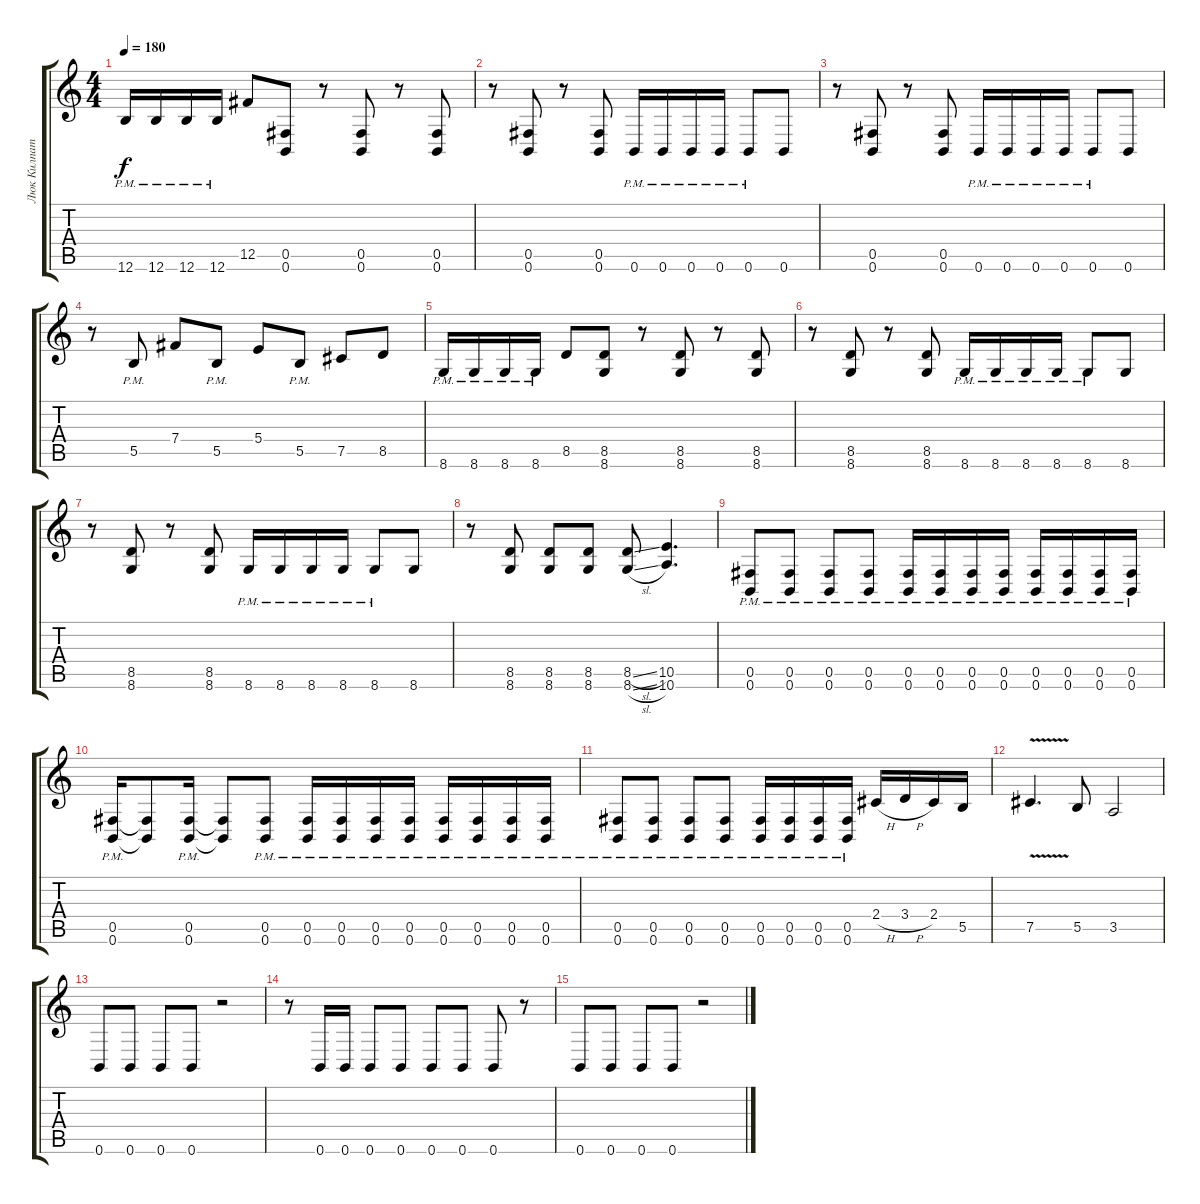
\track ("Люк Килпатрик" "Люк Килпат") {instrument distortionguitar}
\staff {score tabs}
\tuning (Db4 Ab3 E3 B2 Gb2 B1) {hide}
\ts (4 4)
\tempo 180
\clef g2
\ks c
12.6{pm}.16{dy f} 12.6{pm}.16 12.6{pm}.16 12.6{pm}.16 12.5.8 (0.5 0.6).8 r.8 (0.5 0.6).8 r.8 (0.5 0.6).8 |
r.8 (0.5 0.6).8 r.8 (0.5 0.6).8 0.6{pm}.16 0.6{pm}.16 0.6{pm}.16 0.6{pm}.16 0.6{pm}.8 0.6.8 |
r.8 (0.5 0.6).8 r.8 (0.5 0.6).8 0.6{pm}.16 0.6{pm}.16 0.6{pm}.16 0.6{pm}.16 0.6{pm}.8 0.6.8 |
r.8 5.5{pm}.8 7.4.8 5.5{pm}.8 5.4.8 5.5{pm}.8 7.5.8 8.5.8 |
8.6{pm}.16 8.6{pm}.16 8.6{pm}.16 8.6{pm}.16 8.5.8 (8.5 8.6).8 r.8 (8.5 8.6).8 r.8 (8.5 8.6).8 |
r.8 (8.5 8.6).8 r.8 (8.5 8.6).8 8.6{pm}.16 8.6{pm}.16 8.6{pm}.16 8.6{pm}.16 8.6{pm}.8 8.6.8 |
r.8 (8.5 8.6).8 r.8 (8.5 8.6).8 8.6{pm}.16 8.6{pm}.16 8.6{pm}.16 8.6{pm}.16 8.6{pm}.8 8.6.8 |
r.8 (8.5 8.6).8 (8.5 8.6).8 (8.5 8.6).8 (8.5{sl} 8.6{sl}).8 (10.5 10.6).4{d} |
(0.5{pm} 0.6{pm}).8 (0.5{pm} 0.6{pm}).8 (0.5{pm} 0.6{pm}).8 (0.5{pm} 0.6{pm}).8 (0.5{pm} 0.6{pm}).16 (0.5{pm} 0.6{pm}).16 (0.5{pm} 0.6{pm}).16 (0.5{pm} 0.6{pm}).16 (0.5{pm} 0.6{pm}).16 (0.5{pm} 0.6{pm}).16 (0.5{pm} 0.6{pm}).16 (0.5{pm} 0.6{pm}).16 |
(0.5{pm} 0.6{pm}).16 (0.5{t} 0.6{t}).8 (0.5{pm} 0.6{pm}).16 (0.5{t} 0.6{t}).8 (0.5{pm} 0.6{pm}).8 (0.5{pm} 0.6{pm}).16 (0.5{pm} 0.6{pm}).16 (0.5{pm} 0.6{pm}).16 (0.5{pm} 0.6{pm}).16 (0.5{pm} 0.6{pm}).16 (0.5{pm} 0.6{pm}).16 (0.5{pm} 0.6{pm}).16 (0.5{pm} 0.6{pm}).16 |
(0.5{pm} 0.6{pm}).8 (0.5{pm} 0.6{pm}).8 (0.5{pm} 0.6{pm}).8 (0.5{pm} 0.6{pm}).8 (0.5{pm} 0.6{pm}).16 (0.5{pm} 0.6{pm}).16 (0.5{pm} 0.6{pm}).16 (0.5{pm} 0.6{pm}).16 2.4{h}.16 3.4{h}.16 2.4.16 5.5.16 |
7.5{v}.4{d} 5.5.8 3.5.2 |
0.6.8 0.6.8 0.6.8 0.6.8 r.2 |
r.8 0.6.16 0.6.16 0.6.8 0.6.8 0.6.8 0.6.8 0.6.8 r.8 |
0.6.8 0.6.8 0.6.8 0.6.8 r.2
